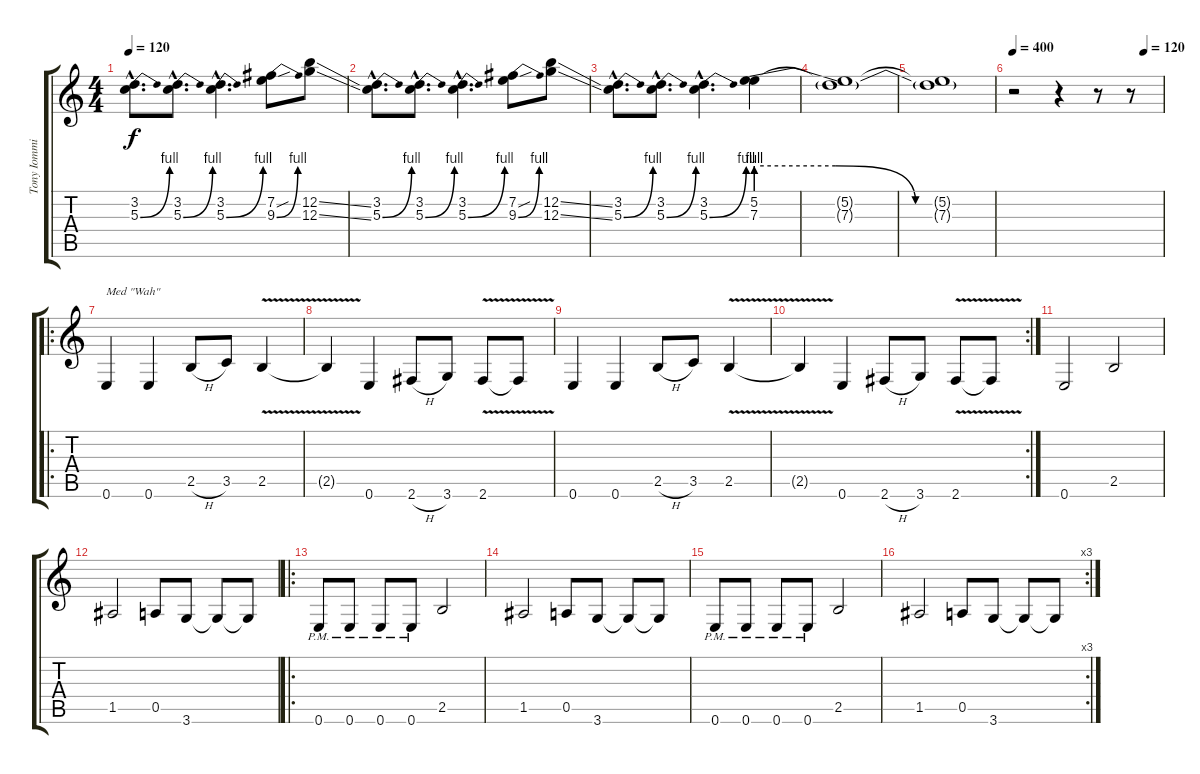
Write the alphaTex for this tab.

\track ("Tony Iommi" "Tony Iommi") {instrument overdrivenguitar}
\staff {score tabs}
\tuning (E4 B3 G3 D3 A2 E2) {hide}
\ts (4 4)
\tempo 120
\clef g2
\ks c
(3.2{hac} 5.3{be (bend 0 0 60 4) hac}).8{d dy f} (3.2{hac} 5.3{be (bend 0 0 60 4) hac}).8{d} (3.2{hac} 5.3{be (bend 0 0 60 4) hac}).4{d} (7.2{sou} 9.3{be (bend 0 0 60 4)}).8 (12.2{ss} 12.3{ss}).8 |
(3.2{hac} 5.3{be (bend 0 0 60 4) hac}).8{d} (3.2{hac} 5.3{be (bend 0 0 60 4) hac}).8{d} (3.2{hac} 5.3{be (bend 0 0 60 4) hac}).4{d} (7.2{sou} 9.3{be (bend 0 0 60 4)}).8 (12.2{ss} 12.3{ss}).8 |
(3.2{hac} 5.3{be (bend 0 0 60 4) hac}).8{d} (3.2{hac} 5.3{be (bend 0 0 60 4) hac}).8{d} (3.2{hac} 5.3{be (bend 0 0 60 4) hac}).4{d} (5.2 7.3{be (custom 0 4 20 4 40 0 60 0)}).4 |
(5.2{t} 7.3{t}).1 |
(5.2{t} 7.3{t}).1 |
\tempo 400
\tempo (120 0.875)
r.2 r.4 r.8 r.8 |
\ro
0.6.4{txt "Med \"Wah\""} 0.6.4 2.5{h}.8 3.5.8 2.5{v}.4 |
2.5{t}.4 0.6.4 2.6{h}.8 3.6.8 2.6{v}.8 2.6{t}.8 |
0.6.4 0.6.4 2.5{h}.8 3.5.8 2.5{v}.4 |
\rc 2
2.5{t}.4 0.6.4 2.6{h}.8 3.6.8 2.6{v}.8 2.6{t}.8 |
0.6.2 2.5.2 |
1.5.2 0.5.8 3.6.8 3.6{t}.8 3.6{t}.8 |
\ro
0.6{pm}.8 0.6{pm}.8 0.6{pm}.8 0.6{pm}.8 2.5.2 |
1.5.2 0.5.8 3.6.8 3.6{t}.8 3.6{t}.8 |
0.6{pm}.8 0.6{pm}.8 0.6{pm}.8 0.6{pm}.8 2.5.2 |
\rc 3
1.5.2 0.5.8 3.6.8 3.6{t}.8 3.6{t}.8
